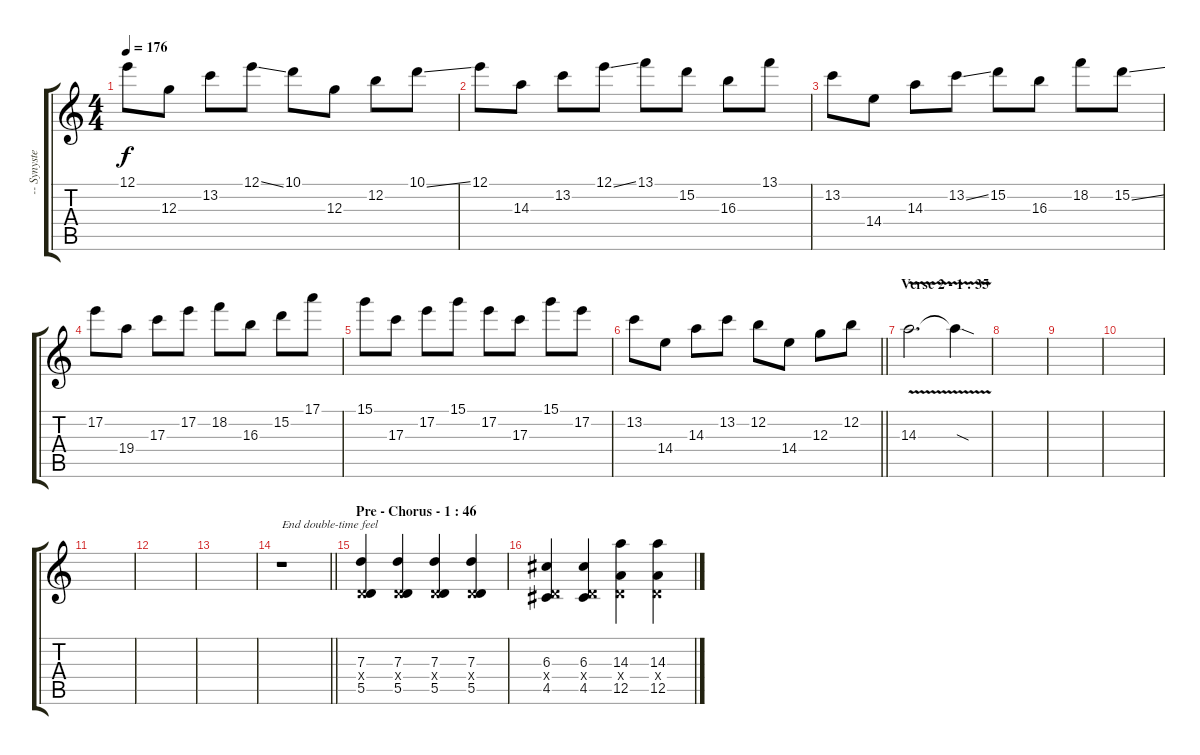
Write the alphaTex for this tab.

\track ("-- Synyster Gates - Lead" "-- Synyste") {instrument distortionguitar}
\staff {score tabs}
\tuning (E4 B3 G3 D3 A2 D2) {hide}
\ts (4 4)
\tempo 176
\clef g2
\ks c
12.1.8{dy f} 12.3.8 13.2.8 12.1{ss}.8 10.1.8 12.3.8 12.2.8 10.1{ss}.8 |
12.1.8 14.3.8 13.2.8 12.1{ss}.8 13.1.8 15.2.8 16.3.8 13.1.8 |
13.2.8 14.4.8 14.3.8 13.2{ss}.8 15.2.8 16.3.8 18.2.8 15.2{ss}.8 |
17.2.8 19.4.8 17.3.8 17.2.8 18.2.8 16.3.8 15.2.8 17.1.8 |
15.1.8 17.3.8 17.2.8 15.1.8 17.2.8 17.3.8 15.1.8 17.2.8 |
\barLineRight lightlight
13.2.8 14.4.8 14.3.8 13.2.8 12.2.8 14.4.8 12.3.8 12.2.8 |
\section ("" "Verse 2 - 1 : 35")
14.3{v}.2{d} 14.3{sod t}.4 |
|
|
|
|
|
|
\barLineRight lightlight
r.1{txt "End double-time feel"} |
\section ("" "Pre - Chorus - 1 : 46")
(7.3 0.4{x} 5.5).4 (7.3 0.4{x} 5.5).4 (7.3 0.4{x} 5.5).4 (7.3 0.4{x} 5.5).4 |
(6.3 0.4{x} 4.5).4 (6.3 0.4{x} 4.5).4 (14.3 0.4{x} 12.5).4 (14.3 0.4{x} 12.5).4
